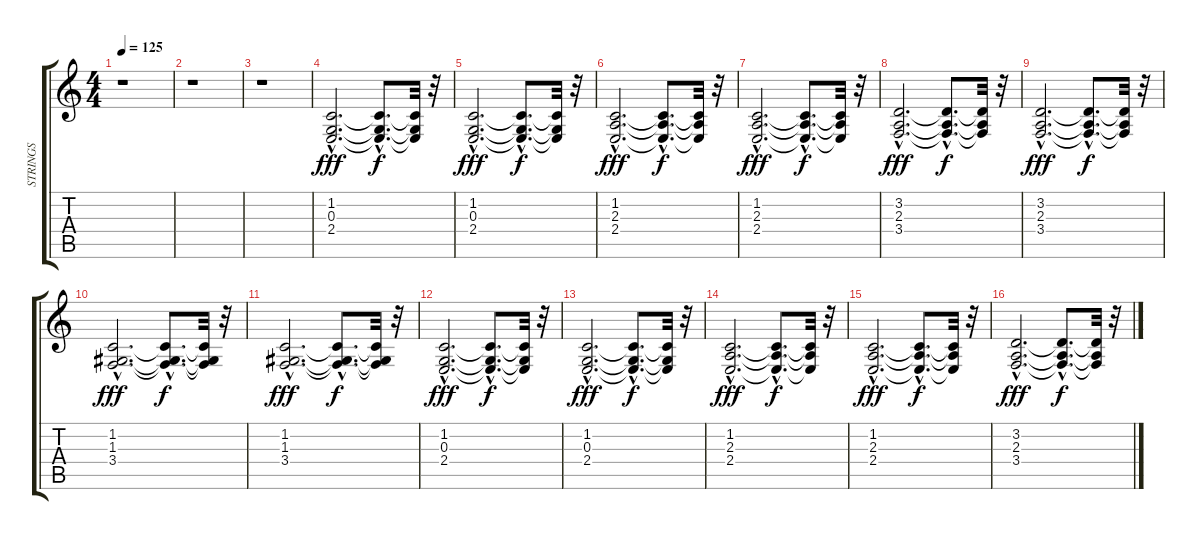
\track ("STRINGS" "STRINGS") {instrument stringensemble2}
\staff {score tabs}
\tuning (E4 B3 G3 D3 A2 E2) {hide}
\ts (4 4)
\tempo 125
\clef g2
\ks c
r.1{dy fff instrument stringensemble2} |
r.1 |
r.1 |
(1.2{hac} 0.3{hac} 2.4{hac}).2{d} (1.2{hac t} 0.3{hac t} 2.4{hac t}).8{d dy f} (1.2{t} 0.3{t} 2.4{t}).32 r.32 |
(1.2{hac} 0.3{hac} 2.4{hac}).2{d dy fff} (1.2{hac t} 0.3{hac t} 2.4{hac t}).8{d dy f} (1.2{t} 0.3{t} 2.4{t}).32 r.32 |
(1.2{hac} 2.3{hac} 2.4{hac}).2{d dy fff} (1.2{hac t} 2.3{hac t} 2.4{hac t}).8{d dy f} (1.2{t} 2.3{t} 2.4{t}).32 r.32 |
(1.2{hac} 2.3{hac} 2.4{hac}).2{d dy fff} (1.2{hac t} 2.3{hac t} 2.4{hac t}).8{d dy f} (1.2{t} 2.3{t} 2.4{t}).32 r.32 |
(3.2{hac} 2.3{hac} 3.4{hac}).2{d dy fff} (3.2{hac t} 2.3{hac t} 3.4{hac t}).8{d dy f} (3.2{t} 2.3{t} 3.4{t}).32 r.32 |
(3.2{hac} 2.3{hac} 3.4{hac}).2{d dy fff} (3.2{hac t} 2.3{hac t} 3.4{hac t}).8{d dy f} (3.2{t} 2.3{t} 3.4{t}).32 r.32 |
(1.2{hac} 1.3{hac} 3.4{hac}).2{d dy fff} (1.2{hac t} 1.3{hac t} 3.4{hac t}).8{d dy f} (1.2{t} 1.3{t} 3.4{t}).32 r.32 |
(1.2{hac} 1.3{hac} 3.4{hac}).2{d dy fff} (1.2{hac t} 1.3{hac t} 3.4{hac t}).8{d dy f} (1.2{t} 1.3{t} 3.4{t}).32 r.32 |
(1.2{hac} 0.3{hac} 2.4{hac}).2{d dy fff} (1.2{hac t} 0.3{hac t} 2.4{hac t}).8{d dy f} (1.2{t} 0.3{t} 2.4{t}).32 r.32 |
(1.2{hac} 0.3{hac} 2.4{hac}).2{d dy fff} (1.2{hac t} 0.3{hac t} 2.4{hac t}).8{d dy f} (1.2{t} 0.3{t} 2.4{t}).32 r.32 |
(1.2{hac} 2.3{hac} 2.4{hac}).2{d dy fff} (1.2{hac t} 2.3{hac t} 2.4{hac t}).8{d dy f} (1.2{t} 2.3{t} 2.4{t}).32 r.32 |
(1.2{hac} 2.3{hac} 2.4{hac}).2{d dy fff} (1.2{hac t} 2.3{hac t} 2.4{hac t}).8{d dy f} (1.2{t} 2.3{t} 2.4{t}).32 r.32 |
(3.2{hac} 2.3{hac} 3.4{hac}).2{d dy fff} (3.2{hac t} 2.3{hac t} 3.4{hac t}).8{d dy f} (3.2{t} 2.3{t} 3.4{t}).32 r.32
